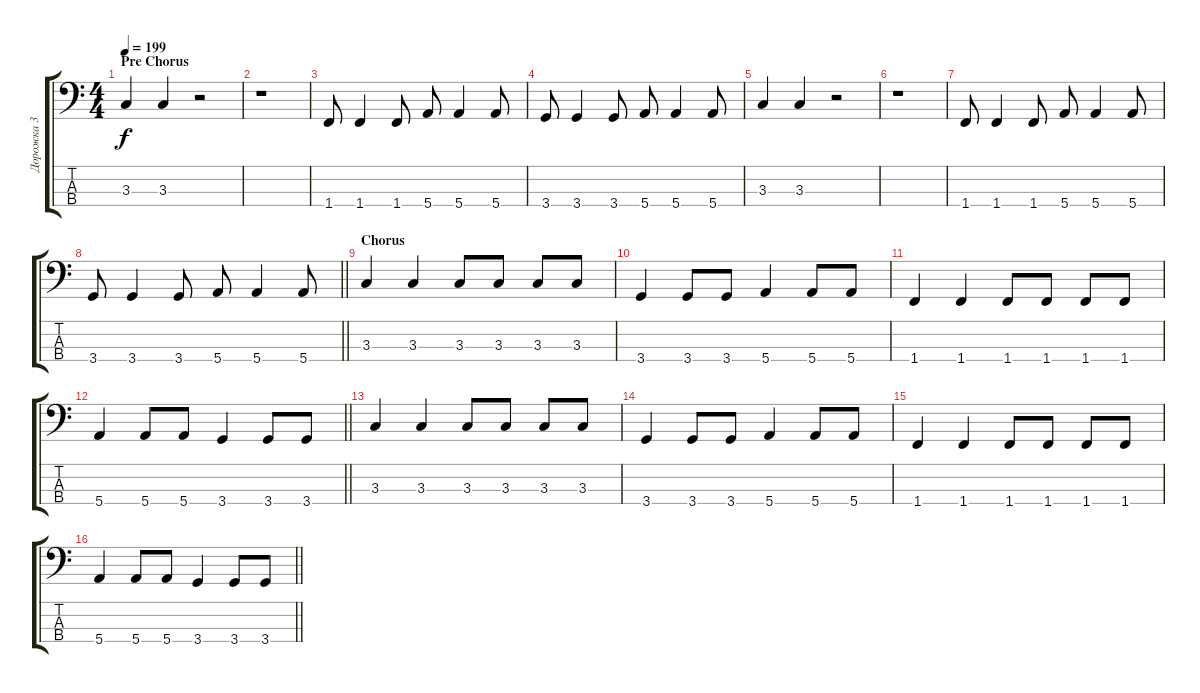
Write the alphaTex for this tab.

\track ("Дорожка 3" "Дорожка 3") {instrument electricbassfinger}
\staff {score tabs}
\tuning (G2 D2 A1 E1) {hide}
\ts (4 4)
\section ("" "Pre Chorus")
\tempo 199
\clef f4
\ks c
3.3.4{dy f} 3.3.4 r.2 |
r.1 |
1.4.8 1.4.4 1.4.8 5.4.8 5.4.4 5.4.8 |
3.4.8 3.4.4 3.4.8 5.4.8 5.4.4 5.4.8 |
3.3.4 3.3.4 r.2 |
r.1 |
1.4.8 1.4.4 1.4.8 5.4.8 5.4.4 5.4.8 |
\barLineRight lightlight
3.4.8 3.4.4 3.4.8 5.4.8 5.4.4 5.4.8 |
\section ("" "Chorus")
3.3.4 3.3.4 3.3.8 3.3.8 3.3.8 3.3.8 |
3.4.4 3.4.8 3.4.8 5.4.4 5.4.8 5.4.8 |
1.4.4 1.4.4 1.4.8 1.4.8 1.4.8 1.4.8 |
\barLineRight lightlight
5.4.4 5.4.8 5.4.8 3.4.4 3.4.8 3.4.8 |
3.3.4 3.3.4 3.3.8 3.3.8 3.3.8 3.3.8 |
3.4.4 3.4.8 3.4.8 5.4.4 5.4.8 5.4.8 |
1.4.4 1.4.4 1.4.8 1.4.8 1.4.8 1.4.8 |
\barLineRight lightlight
5.4.4 5.4.8 5.4.8 3.4.4 3.4.8 3.4.8
